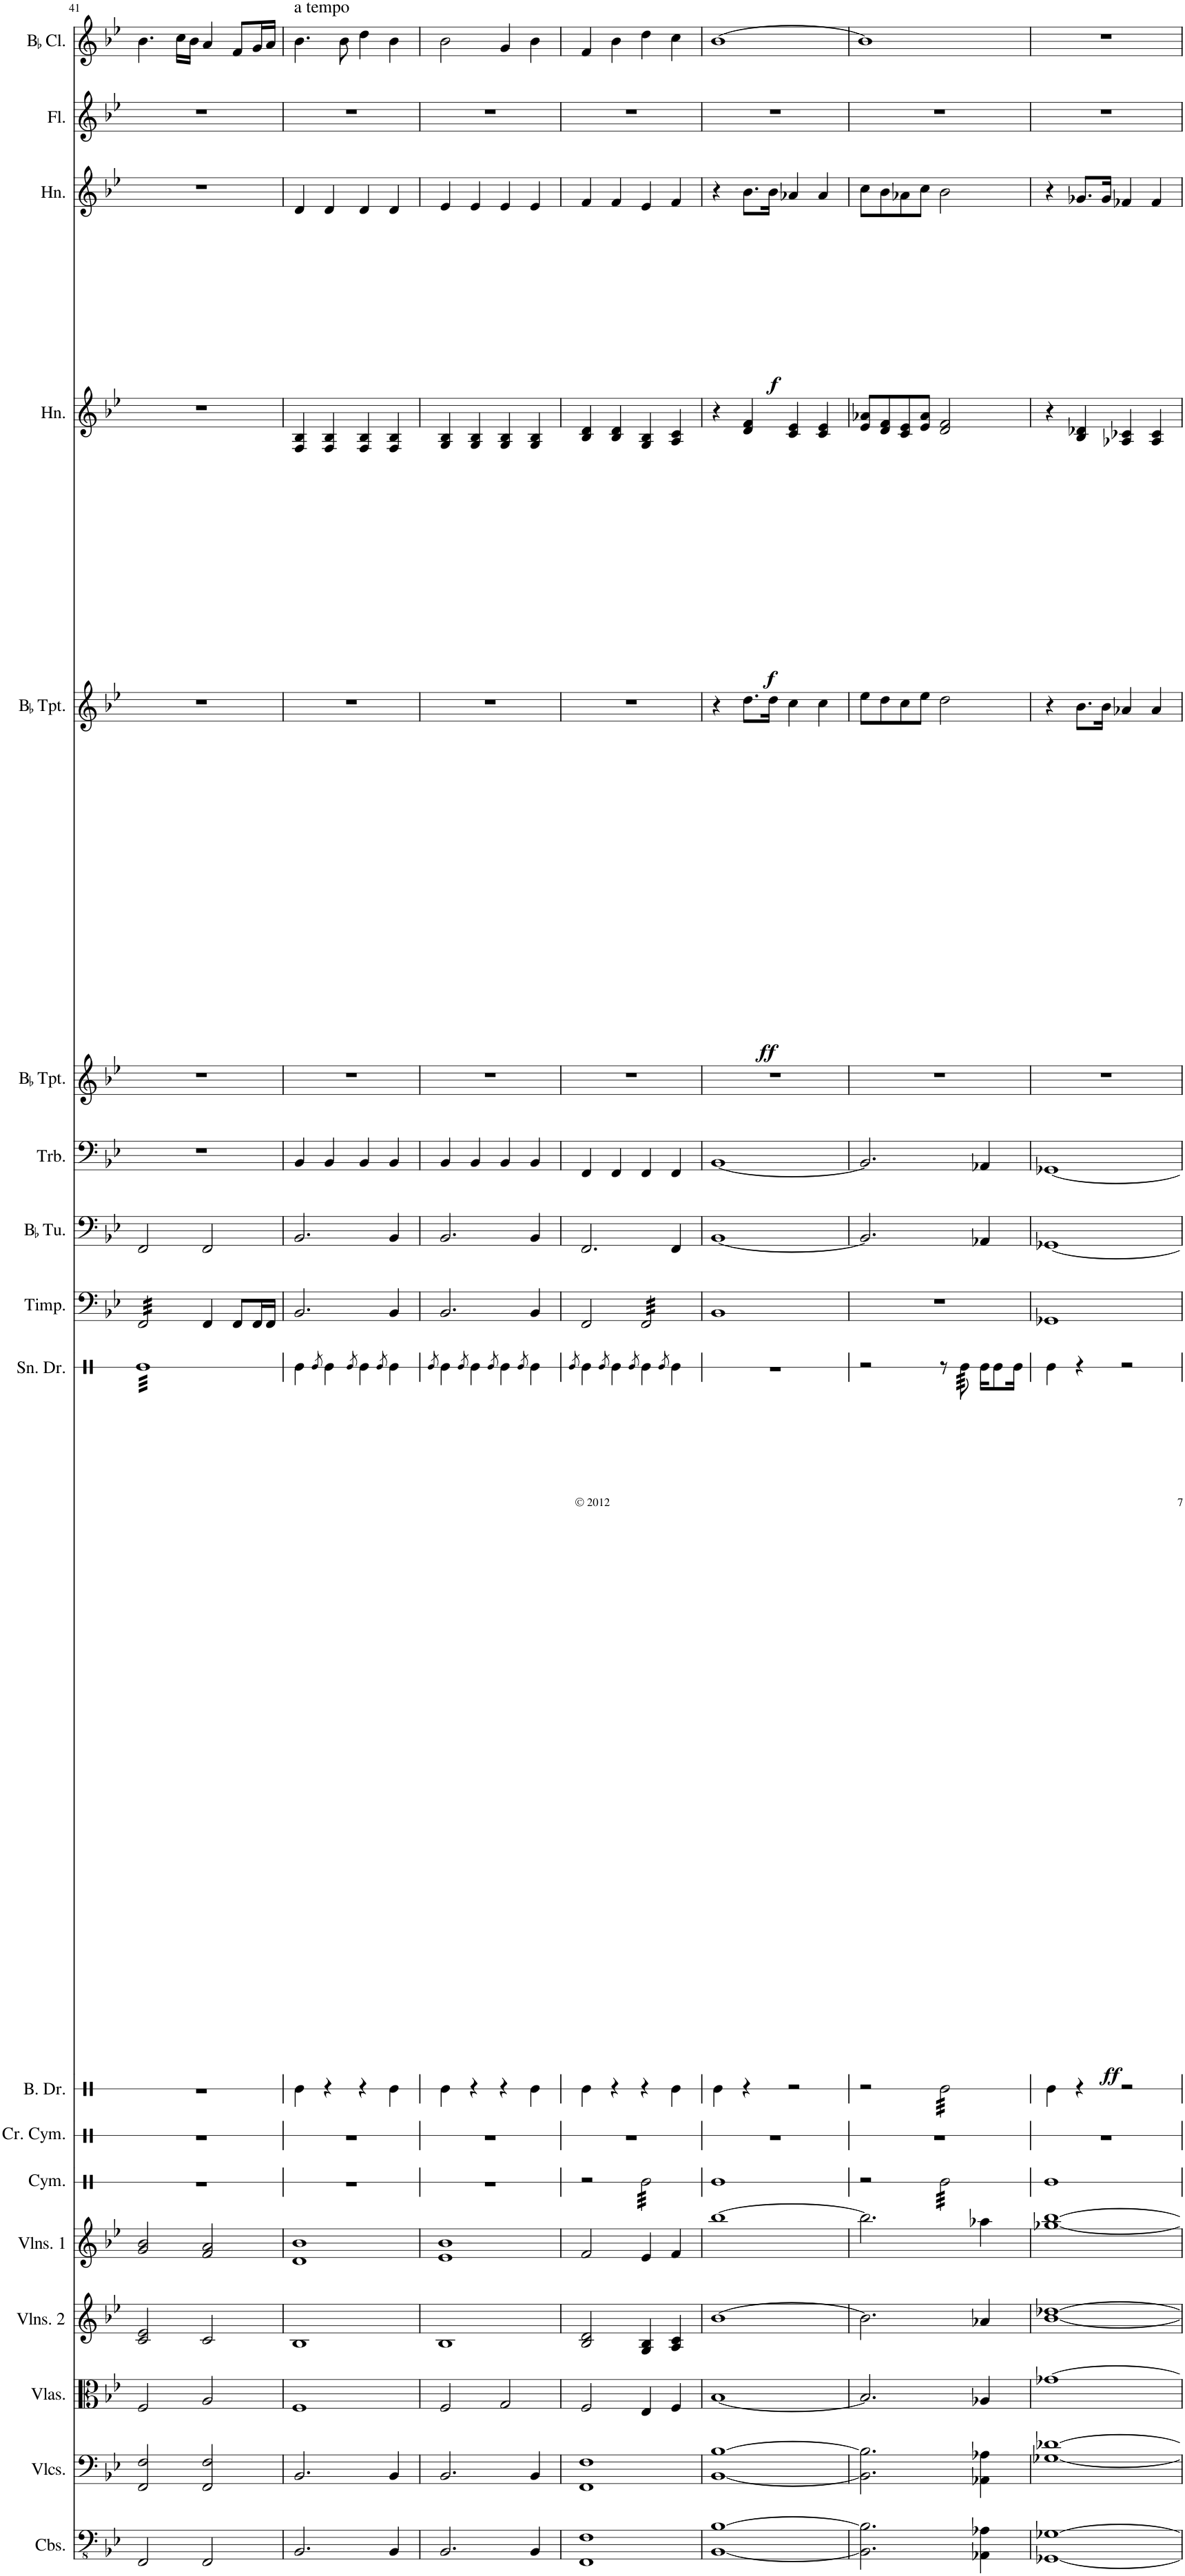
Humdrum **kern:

**kern	**kern	**kern	**kern	**kern	**kern	**kern	**kern	**kern	**dynam	**kern	**kern	**kern	**kern	**kern	**dynam	**kern	**dynam	**kern	**dynam	**kern	**kern
*part18	*part17	*part16	*part15	*part14	*part13	*part12	*part11	*part10	*part10	*part9	*part8	*part7	*part6	*part5	*part5	*part4	*part4	*part3	*part3	*part2	*part1
*staff18	*staff17	*staff16	*staff15	*staff14	*staff13	*staff12	*staff11	*staff10	*staff10	*staff9	*staff8	*staff7	*staff6	*staff5	*staff5	*staff4	*staff4	*staff3	*staff3	*staff2	*staff1
*I"Contrabasses	*I"Violoncellos	*I"Violas	*I"Violins 2	*I"Violins 1	*I"Cymbal	*I"Crash Cymbal	*I"Bass Drum	*I"Snare Drum	*	*I"Timpani	*I"BaccidentalFlat Tuba	*I"Trombone	*I"BaccidentalFlat Trumpet	*I"BaccidentalFlat Trumpet	*	*I"Horn	*	*I"Horn	*	*I"Flute	*I"BaccidentalFlat Clarinet
*I'Cbs.	*I'Vlcs.	*I'Vlas.	*I'Vlns. 2	*I'Vlns. 1	*I'Cym.	*I'Cr. Cym.	*I'B. Dr.	*I'Sn. Dr.	*	*I'Timp.	*I'BaccidentalFlat Tu.	*I'Trb.	*I'BaccidentalFlat Tpt.	*I'BaccidentalFlat Tpt.	*	*I'Hn.	*	*I'Hn.	*	*I'Fl.	*I'BaccidentalFlat Cl.
!!LO:PB:g=z
*clefFv4	*clefF4	*clefC3	*clefG2	*clefG2	*clefX	*clefX	*clefX	*clefX	*	*clefF4	*clefF4	*clefF4	*clefG2	*clefG2	*	*clefG2	*	*clefG2	*	*clefG2	*clefG2
*	*	*	*	*	*	*	*	*	*	*	*	*	*ITrd1c2	*ITrd1c2	*	*ITrd4c7	*	*ITrd4c7	*	*	*ITrd1c2
*k[b-e-]	*k[b-e-]	*k[b-e-]	*k[b-e-]	*k[b-e-]	*k[]	*k[]	*k[]	*k[]	*	*k[b-e-]	*k[b-e-]	*k[b-e-]	*k[b-e-]	*k[b-e-]	*	*k[b-e-]	*	*k[b-e-]	*	*k[b-e-]	*k[b-e-]
*M4/4	*M4/4	*M4/4	*M4/4	*M4/4	*M4/4	*M4/4	*M4/4	*M4/4	*	*M4/4	*M4/4	*M4/4	*M4/4	*M4/4	*	*M4/4	*	*M4/4	*	*M4/4	*M4/4
=41	=41	=41	=41	=41	=41	=41	=41	=41	=41	=41	=41	=41	=41	=41	=41	=41	=41	=41	=41	=41	=41
*	*	*	*	*	*	*	*	*tremolo	*	*	*	*	*	*	*	*	*	*	*	*	*
*	*	*	*	*	*	*	*	*	*	*tremolo	*	*	*	*	*	*	*	*	*	*	*
2FFF/	2FF/ 2F/	2F/	2c/ 2e-/	2g/ 2b-/	1r	1r	1r	32ReLLL	.	32FF/LLL	2FF/	1r	1r	1r	.	1r	.	1r	.	1r	4.b-\
.	.	.	.	.	.	.	.	32Re	.	32FF/	.	.	.	.	.	.	.	.	.	.	.
.	.	.	.	.	.	.	.	32Re	.	32FF/	.	.	.	.	.	.	.	.	.	.	.
.	.	.	.	.	.	.	.	32Re	.	32FF/	.	.	.	.	.	.	.	.	.	.	.
.	.	.	.	.	.	.	.	32Re	.	32FF/	.	.	.	.	.	.	.	.	.	.	.
.	.	.	.	.	.	.	.	32Re	.	32FF/	.	.	.	.	.	.	.	.	.	.	.
.	.	.	.	.	.	.	.	32Re	.	32FF/	.	.	.	.	.	.	.	.	.	.	.
.	.	.	.	.	.	.	.	32Re	.	32FF/	.	.	.	.	.	.	.	.	.	.	.
.	.	.	.	.	.	.	.	32Re	.	32FF/	.	.	.	.	.	.	.	.	.	.	.
.	.	.	.	.	.	.	.	32Re	.	32FF/	.	.	.	.	.	.	.	.	.	.	.
.	.	.	.	.	.	.	.	32Re	.	32FF/	.	.	.	.	.	.	.	.	.	.	.
.	.	.	.	.	.	.	.	32Re	.	32FF/	.	.	.	.	.	.	.	.	.	.	.
.	.	.	.	.	.	.	.	32Re	.	32FF/	.	.	.	.	.	.	.	.	.	.	16cc\LL
.	.	.	.	.	.	.	.	32Re	.	32FF/	.	.	.	.	.	.	.	.	.	.	.
.	.	.	.	.	.	.	.	32Re	.	32FF/	.	.	.	.	.	.	.	.	.	.	16b-\JJ
.	.	.	.	.	.	.	.	32Re	.	32FF/JJJ	.	.	.	.	.	.	.	.	.	.	.
*	*	*	*	*	*	*	*	*	*	*Xtremolo	*	*	*	*	*	*	*	*	*	*	*
2FFF/	2FF/ 2F/	2A/	2c/	2f/ 2a/	.	.	.	32Re	.	4FF/	2FF/	.	.	.	.	.	.	.	.	.	4a/
.	.	.	.	.	.	.	.	32Re	.	.	.	.	.	.	.	.	.	.	.	.	.
.	.	.	.	.	.	.	.	32Re	.	.	.	.	.	.	.	.	.	.	.	.	.
.	.	.	.	.	.	.	.	32Re	.	.	.	.	.	.	.	.	.	.	.	.	.
.	.	.	.	.	.	.	.	32Re	.	.	.	.	.	.	.	.	.	.	.	.	.
.	.	.	.	.	.	.	.	32Re	.	.	.	.	.	.	.	.	.	.	.	.	.
.	.	.	.	.	.	.	.	32Re	.	.	.	.	.	.	.	.	.	.	.	.	.
.	.	.	.	.	.	.	.	32Re	.	.	.	.	.	.	.	.	.	.	.	.	.
.	.	.	.	.	.	.	.	32Re	.	8FF/L	.	.	.	.	.	.	.	.	.	.	8f/L
.	.	.	.	.	.	.	.	32Re	.	.	.	.	.	.	.	.	.	.	.	.	.
.	.	.	.	.	.	.	.	32Re	.	.	.	.	.	.	.	.	.	.	.	.	.
.	.	.	.	.	.	.	.	32Re	.	.	.	.	.	.	.	.	.	.	.	.	.
.	.	.	.	.	.	.	.	32Re	.	16FF/L	.	.	.	.	.	.	.	.	.	.	16g/L
.	.	.	.	.	.	.	.	32Re	.	.	.	.	.	.	.	.	.	.	.	.	.
.	.	.	.	.	.	.	.	32Re	.	16FF/JJ	.	.	.	.	.	.	.	.	.	.	16a/JJ
.	.	.	.	.	.	.	.	32ReJJJ	.	.	.	.	.	.	.	.	.	.	.	.	.
*	*	*	*	*	*	*	*	*Xtremolo	*	*	*	*	*	*	*	*	*	*	*	*	*
=42	=42	=42	=42	=42	=42	=42	=42	=42	=42	=42	=42	=42	=42	=42	=42	=42	=42	=42	=42	=42	=42
!	!	!	!	!	!	!	!	!	!	!	!	!	!	!	!	!	!	!	!	!	!LO:TX:a:t=a tempo
2.BBB-/	2.BB-/	1F	1B-	1d 1b-	1r	1r	4Re\	4Re\	.	2.BB-/	2.BB-/	4BB-/	1r	1r	.	4F/ 4B-/	.	4d/	.	1r	4.b-\
.	.	.	.	.	.	.	.	8qRe/	.	.	.	.	.	.	.	.	.	.	.	.	.
.	.	.	.	.	.	.	4r	4Re\	.	.	.	4BB-/	.	.	.	4F/ 4B-/	.	4d/	.	.	.
.	.	.	.	.	.	.	.	.	.	.	.	.	.	.	.	.	.	.	.	.	8b-\
.	.	.	.	.	.	.	.	8qRe/	.	.	.	.	.	.	.	.	.	.	.	.	.
.	.	.	.	.	.	.	4r	4Re\	.	.	.	4BB-/	.	.	.	4F/ 4B-/	.	4d/	.	.	4dd\
.	.	.	.	.	.	.	.	8qRe/	.	.	.	.	.	.	.	.	.	.	.	.	.
4BBB-/	4BB-/	.	.	.	.	.	4Re\	4Re\	.	4BB-/	4BB-/	4BB-/	.	.	.	4F/ 4B-/	.	4d/	.	.	4b-\
=43	=43	=43	=43	=43	=43	=43	=43	=43	=43	=43	=43	=43	=43	=43	=43	=43	=43	=43	=43	=43	=43
.	.	.	.	.	.	.	.	8qRe/	.	.	.	.	.	.	.	.	.	.	.	.	.
2.BBB-/	2.BB-/	2F/	1B-	1e- 1b-	1r	1r	4Re\	4Re\	.	2.BB-/	2.BB-/	4BB-/	1r	1r	.	4G/ 4B-/	.	4e-/	.	1r	2b-\
.	.	.	.	.	.	.	.	8qRe/	.	.	.	.	.	.	.	.	.	.	.	.	.
.	.	.	.	.	.	.	4r	4Re\	.	.	.	4BB-/	.	.	.	4G/ 4B-/	.	4e-/	.	.	.
.	.	.	.	.	.	.	.	8qRe/	.	.	.	.	.	.	.	.	.	.	.	.	.
.	.	2G/	.	.	.	.	4r	4Re\	.	.	.	4BB-/	.	.	.	4G/ 4B-/	.	4e-/	.	.	4g/
.	.	.	.	.	.	.	.	8qRe/	.	.	.	.	.	.	.	.	.	.	.	.	.
4BBB-/	4BB-/	.	.	.	.	.	4Re\	4Re\	.	4BB-/	4BB-/	4BB-/	.	.	.	4G/ 4B-/	.	4e-/	.	.	4b-\
=44	=44	=44	=44	=44	=44	=44	=44	=44	=44	=44	=44	=44	=44	=44	=44	=44	=44	=44	=44	=44	=44
.	.	.	.	.	.	.	.	8qRe/	.	.	.	.	.	.	.	.	.	.	.	.	.
1FFF 1FF	1FF 1F	2F/	2B-/ 2d/	2f/	2r	1r	4Re\	4Re\	.	2FF/	2.FF/	4FF/	1r	1r	.	4B-/ 4d/	.	4f/	.	1r	4f/
.	.	.	.	.	.	.	.	8qRe/	.	.	.	.	.	.	.	.	.	.	.	.	.
.	.	.	.	.	.	.	4r	4Re\	.	.	.	4FF/	.	.	.	4B-/ 4d/	.	4f/	.	.	4b-\
.	.	.	.	.	.	.	.	8qRe/	.	.	.	.	.	.	.	.	.	.	.	.	.
*	*	*	*	*	*tremolo	*	*	*	*	*	*	*	*	*	*	*	*	*	*	*	*
*	*	*	*	*	*	*	*	*	*	*tremolo	*	*	*	*	*	*	*	*	*	*	*
.	.	4E-/	4G/ 4B-/	4e-/	32Re\LLL	.	4r	4Re\	.	32FF/LLL	.	4FF/	.	.	.	4G/ 4B-/	.	4e-/	.	.	4dd\
.	.	.	.	.	32Re\	.	.	.	.	32FF/	.	.	.	.	.	.	.	.	.	.	.
.	.	.	.	.	32Re\	.	.	.	.	32FF/	.	.	.	.	.	.	.	.	.	.	.
.	.	.	.	.	32Re\	.	.	.	.	32FF/	.	.	.	.	.	.	.	.	.	.	.
.	.	.	.	.	32Re\	.	.	.	.	32FF/	.	.	.	.	.	.	.	.	.	.	.
.	.	.	.	.	32Re\	.	.	.	.	32FF/	.	.	.	.	.	.	.	.	.	.	.
.	.	.	.	.	32Re\	.	.	.	.	32FF/	.	.	.	.	.	.	.	.	.	.	.
.	.	.	.	.	32Re\	.	.	.	.	32FF/	.	.	.	.	.	.	.	.	.	.	.
.	.	.	.	.	.	.	.	8qRe/	.	.	.	.	.	.	.	.	.	.	.	.	.
.	.	4F/	4A/ 4c/	4f/	32Re\	.	4Re\	4Re\	.	32FF/	4FF/	4FF/	.	.	.	4A/ 4c/	.	4f/	.	.	4cc\
.	.	.	.	.	32Re\	.	.	.	.	32FF/	.	.	.	.	.	.	.	.	.	.	.
.	.	.	.	.	32Re\	.	.	.	.	32FF/	.	.	.	.	.	.	.	.	.	.	.
.	.	.	.	.	32Re\	.	.	.	.	32FF/	.	.	.	.	.	.	.	.	.	.	.
.	.	.	.	.	32Re\	.	.	.	.	32FF/	.	.	.	.	.	.	.	.	.	.	.
.	.	.	.	.	32Re\	.	.	.	.	32FF/	.	.	.	.	.	.	.	.	.	.	.
.	.	.	.	.	32Re\	.	.	.	.	32FF/	.	.	.	.	.	.	.	.	.	.	.
.	.	.	.	.	32Re\JJJ	.	.	.	.	32FF/JJJ	.	.	.	.	.	.	.	.	.	.	.
*	*	*	*	*	*	*	*	*	*	*Xtremolo	*	*	*	*	*	*	*	*	*	*	*
*	*	*	*	*	*Xtremolo	*	*	*	*	*	*	*	*	*	*	*	*	*	*	*	*
=45	=45	=45	=45	=45	=45	=45	=45	=45	=45	=45	=45	=45	=45	=45	=45	=45	=45	=45	=45	=45	=45
[1BBB- [1BB-	[1BB- [1B-	[1B-	[1b-	[1bb-	1Re	1r	4Re\	1r	.	1BB-	[1BB-	[1BB-	1r	4r	.	4r	.	4r	.	1r	[1b-
!	!	!	!	!	!	!	!	!	!	!	!	!	!	!	!LO:DY:b	!	!LO:DY:b	!	!LO:DY:b	!	!
.	.	.	.	.	.	.	4r	.	.	.	.	.	.	8.dd\L	ff	4d/ 4f/	f	8.b-\L	f	.	.
.	.	.	.	.	.	.	.	.	.	.	.	.	.	16dd\Jk	.	.	.	16b-\Jk	.	.	.
.	.	.	.	.	.	.	2r	.	.	.	.	.	.	4cc\	.	4c/ 4e-/	.	4a-X/	.	.	.
.	.	.	.	.	.	.	.	.	.	.	.	.	.	4cc\	.	4c/ 4e-/	.	4a-/	.	.	.
=46	=46	=46	=46	=46	=46	=46	=46	=46	=46	=46	=46	=46	=46	=46	=46	=46	=46	=46	=46	=46	=46
2.BBB-\] 2.BB-\]	2.BB-\] 2.B-\]	2.B-/]	2.b-\]	2.bb-\]	2r	1r	2r	2r	.	1r	2.BB-/]	2.BB-/]	1r	8ee-\L	.	8e-/ 8a-X/L	.	8cc\L	.	1r	1b-]
.	.	.	.	.	.	.	.	.	.	.	.	.	.	8dd\	.	8d/ 8f/	.	8b-\	.	.	.
.	.	.	.	.	.	.	.	.	.	.	.	.	.	8cc\	.	8c/ 8e-/	.	8a-X\	.	.	.
.	.	.	.	.	.	.	.	.	.	.	.	.	.	8ee-\J	.	8e-/ 8a-/J	.	8cc\J	.	.	.
*	*	*	*	*	*tremolo	*	*	*	*	*	*	*	*	*	*	*	*	*	*	*	*
*	*	*	*	*	*	*	*tremolo	*	*	*	*	*	*	*	*	*	*	*	*	*	*
.	.	.	.	.	32Re\LLL	.	32Re\LLL	8r	.	.	.	.	.	2dd\	.	2d/ 2f/	.	2b-\	.	.	.
.	.	.	.	.	32Re\	.	32Re\	.	.	.	.	.	.	.	.	.	.	.	.	.	.
.	.	.	.	.	32Re\	.	32Re\	.	.	.	.	.	.	.	.	.	.	.	.	.	.
.	.	.	.	.	32Re\	.	32Re\	.	.	.	.	.	.	.	.	.	.	.	.	.	.
!	!	!	!	!	!	!	!	!	!LO:DY:b	!	!	!	!	!	!	!	!	!	!	!	!
*	*	*	*	*	*	*	*	*tremolo	*	*	*	*	*	*	*	*	*	*	*	*	*
.	.	.	.	.	32Re\	.	32Re\	64Re\	ff	.	.	.	.	.	.	.	.	.	.	.	.
.	.	.	.	.	.	.	.	64Re\	.	.	.	.	.	.	.	.	.	.	.	.	.
.	.	.	.	.	32Re\	.	32Re\	64Re\	.	.	.	.	.	.	.	.	.	.	.	.	.
.	.	.	.	.	.	.	.	64Re\	.	.	.	.	.	.	.	.	.	.	.	.	.
.	.	.	.	.	32Re\	.	32Re\	64Re\	.	.	.	.	.	.	.	.	.	.	.	.	.
.	.	.	.	.	.	.	.	64Re\	.	.	.	.	.	.	.	.	.	.	.	.	.
.	.	.	.	.	32Re\	.	32Re\	64Re\	.	.	.	.	.	.	.	.	.	.	.	.	.
.	.	.	.	.	.	.	.	64Re\	.	.	.	.	.	.	.	.	.	.	.	.	.
*	*	*	*	*	*	*	*	*Xtremolo	*	*	*	*	*	*	*	*	*	*	*	*	*
4AAA-X\ 4AA-X\	4AA-X\ 4A-X\	4A-X/	4a-X/	4aa-X\	32Re\	.	32Re\	16Re\KL	.	.	4AA-X/	4AA-X/	.	.	.	.	.	.	.	.	.
.	.	.	.	.	32Re\	.	32Re\	.	.	.	.	.	.	.	.	.	.	.	.	.	.
.	.	.	.	.	32Re\	.	32Re\	8Re\	.	.	.	.	.	.	.	.	.	.	.	.	.
.	.	.	.	.	32Re\	.	32Re\	.	.	.	.	.	.	.	.	.	.	.	.	.	.
.	.	.	.	.	32Re\	.	32Re\	.	.	.	.	.	.	.	.	.	.	.	.	.	.
.	.	.	.	.	32Re\	.	32Re\	.	.	.	.	.	.	.	.	.	.	.	.	.	.
.	.	.	.	.	32Re\	.	32Re\	16Re\Jk	.	.	.	.	.	.	.	.	.	.	.	.	.
.	.	.	.	.	32Re\JJJ	.	32Re\JJJ	.	.	.	.	.	.	.	.	.	.	.	.	.	.
*	*	*	*	*	*	*	*Xtremolo	*	*	*	*	*	*	*	*	*	*	*	*	*	*
*	*	*	*	*	*Xtremolo	*	*	*	*	*	*	*	*	*	*	*	*	*	*	*	*
=47	=47	=47	=47	=47	=47	=47	=47	=47	=47	=47	=47	=47	=47	=47	=47	=47	=47	=47	=47	=47	=47
[1GGG-X [1GG-X	[1G-X [1d-X	[1g-X	[1b- [1dd-X	[1gg-X [1bb-	1Re	1r	4Re\	4Re\	.	1GG-X	[1GG-X	[1GG-X	1r	4r	.	4r	.	4r	.	1r	1r
.	.	.	.	.	.	.	4r	4r	.	.	.	.	.	8.b-\L	.	4B-/ 4d-X/	.	8.g-X/L	.	.	.
.	.	.	.	.	.	.	.	.	.	.	.	.	.	16b-\Jk	.	.	.	16g-/Jk	.	.	.
.	.	.	.	.	.	.	2r	2r	.	.	.	.	.	4a-X/	.	4A-X/ 4c-X/	.	4f-X/	.	.	.
.	.	.	.	.	.	.	.	.	.	.	.	.	.	4a-/	.	4A-/ 4c-/	.	4f-/	.	.	.
=	=	=	=	=	=	=	=	=	=	=	=	=	=	=	=	=	=	=	=	=	=
*-	*-	*-	*-	*-	*-	*-	*-	*-	*-	*-	*-	*-	*-	*-	*-	*-	*-	*-	*-	*-	*-
